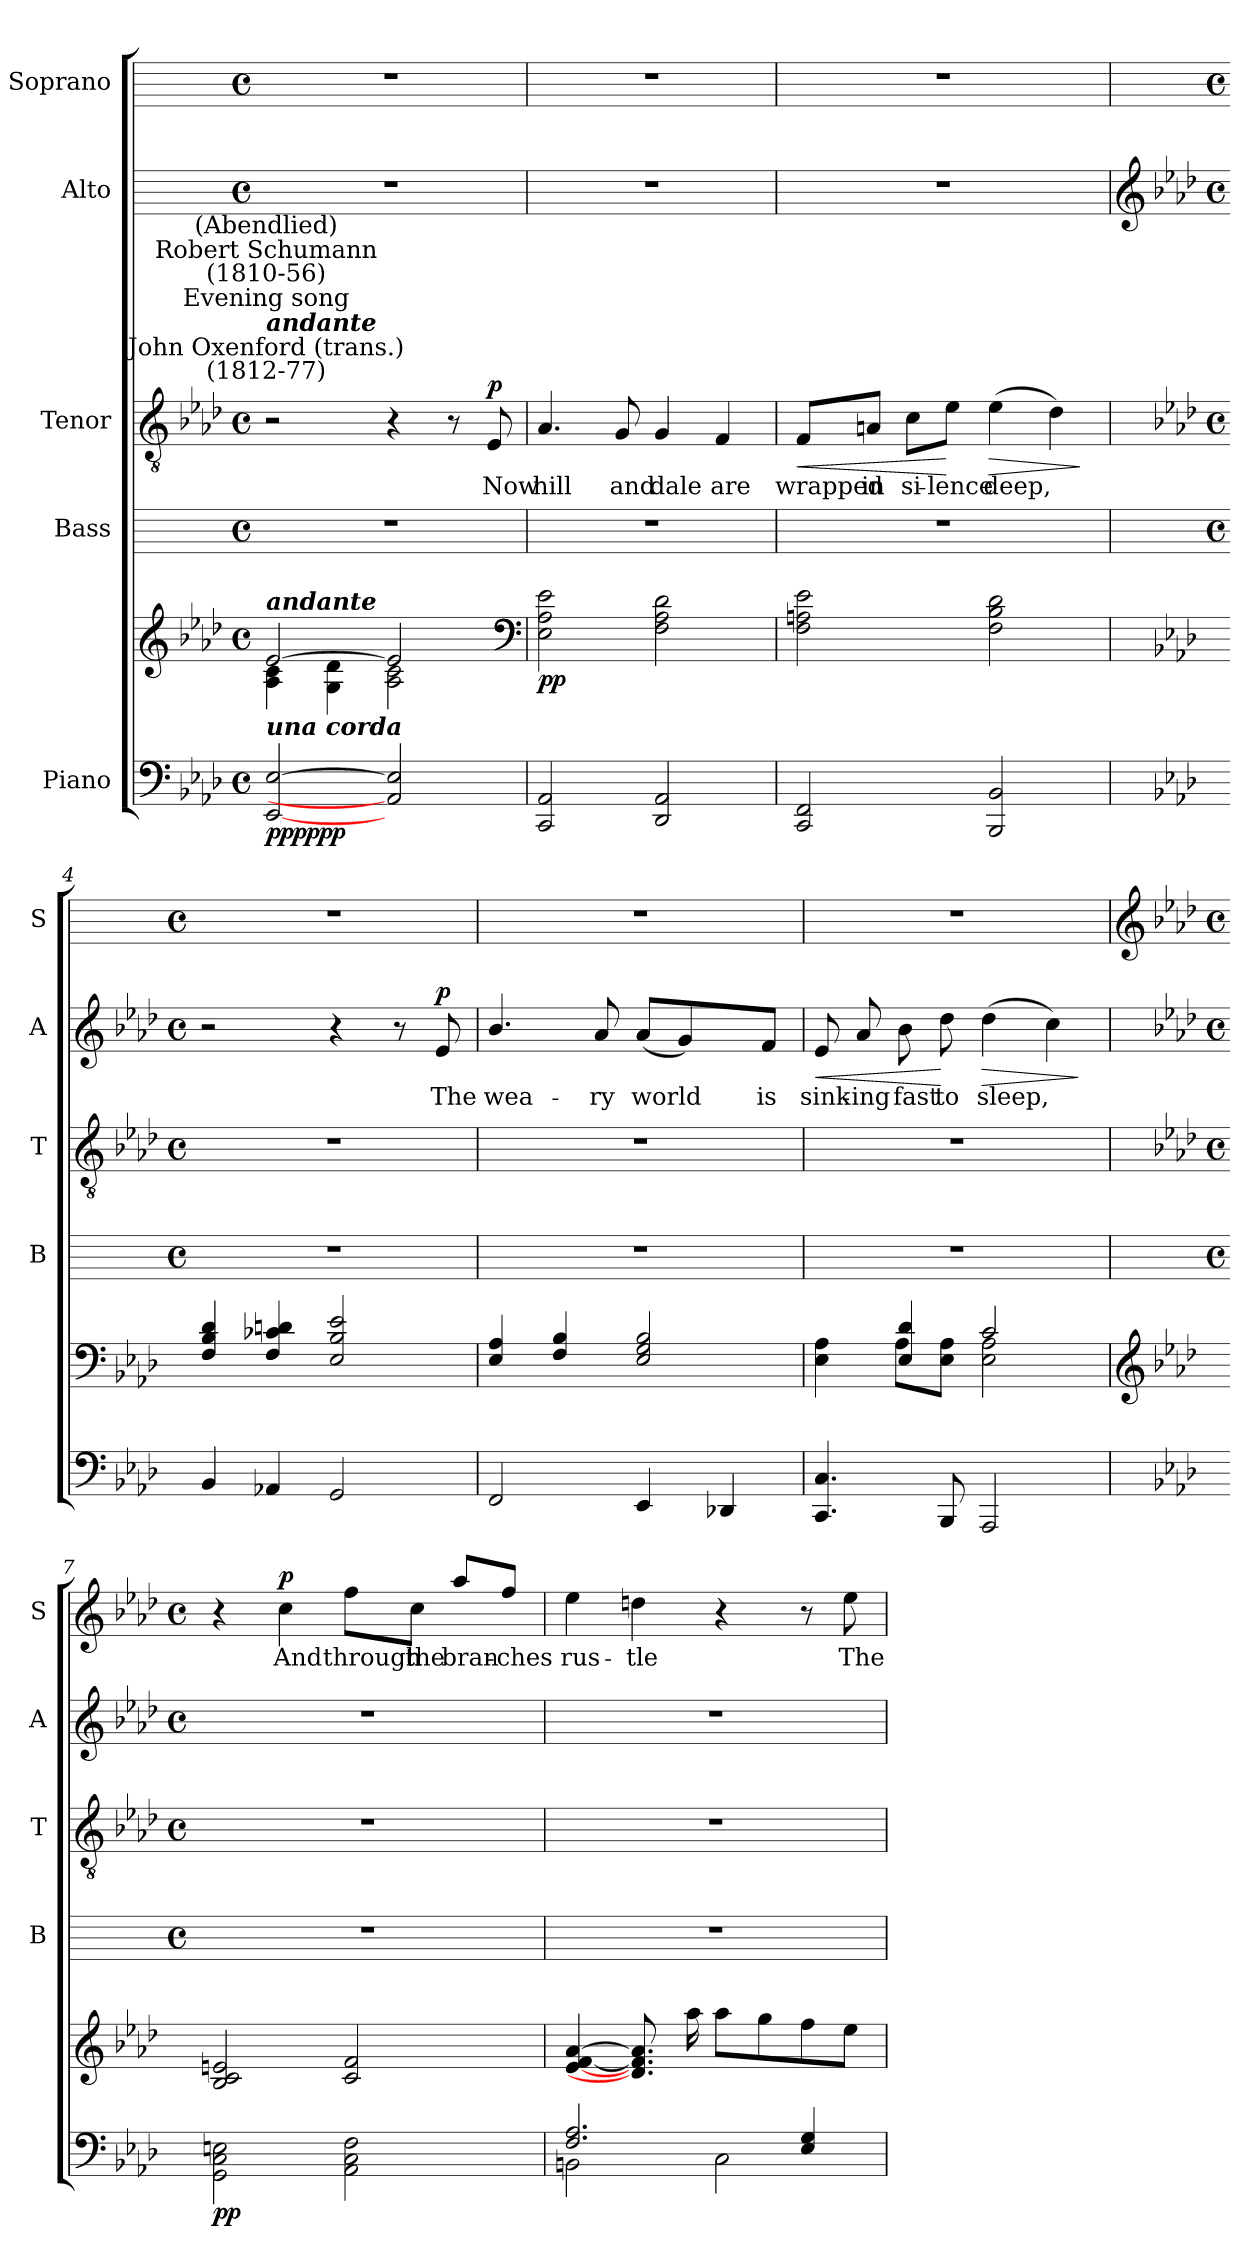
**kern	**kern	**dynam	**kern	**kern	**text	**dynam	**kern	**text	**dynam	**kern	**text	**dynam
*part5	*part5	*part5	*part4	*part3	*part3	*part3	*part2	*part2	*part2	*part1	*part1	*part1
*staff6	*staff5	*staff5/6	*staff4	*staff3	*staff3	*staff3	*staff2	*staff2	*staff2	*staff1	*staff1	*staff1
*I"Piano	*	*	*I"Bass	*I"Tenor	*	*	*I"Alto	*	*	*I"Soprano	*	*
*	*	*	*I'B	*I'T	*	*	*I'A	*	*	*I'S	*	*
*clefF4	*clefG2	*	*	*clefGv2	*	*	*	*	*	*	*	*
*k[b-e-a-d-]	*k[b-e-a-d-]	*	*	*k[b-e-a-d-]	*	*	*	*	*	*	*	*
*A-:	*A-:	*	*	*A-:	*	*	*	*	*	*	*	*
*M4/4	*M4/4	*	*M4/4	*M4/4	*	*	*M4/4	*	*	*M4/4	*	*
*met(c)	*met(c)	*	*met(c)	*met(c)	*	*	*met(c)	*	*	*met(c)	*	*
=1	=1	=1	=1	=1	=1	=1	=1	=1	=1	=1	=1	=1
*	*^	*	*	*	*	*	*	*	*	*	*	*
!	!	!	!	!	!LO:TX:a:cj:t=John Oxenford (trans.)\n(1812-77)	!	!	!	!	!	!	!	!
!	!	!	!	!	!LO:TX:a:Bi:t=andante	!	!	!	!	!	!	!	!
!	!	!	!	!	!LO:TX:a:cj:t=Evening song	!	!	!	!	!	!	!	!
!	!	!	!	!	!LO:TX:a:cj:t=Robert Schumann\n(1810-56)	!	!	!	!	!	!	!	!
!	!	!	!	!	!LO:TX:a:cj:t=(Abendlied)	!	!	!	!	!	!	!	!
!	!LO:TX:a:Bi:t=andante	!	!	!	!	!	!	!	!	!	!	!	!
!	!LO:TX:b:Bi:t=una corda	!	!	!	!	!	!	!	!	!	!	!	!
!	!	!	!LO:DY:b=2	!	!	!	!	!	!	!	!	!	!
!	!	!	!LO:DY:n=1:b	!	!	!	!	!	!	!	!	!	!
!	!	!	!LO:DY:n=2:b	!	!	!	!	!	!	!	!	!	!
[2EE-/ [2E-/	[2e-/	4A-\ 4c\	pp pp pp	1r	2r	.	.	1r	.	.	1r	.	.
.	.	4G\ 4d-\	.	.	.	.	.	.	.	.	.	.	.
2AA-/] 2E-/]	2e-/]	2A-\ 2c\	.	.	4r	.	.	.	.	.	.	.	.
.	.	.	.	.	8r	.	.	.	.	.	.	.	.
!	!	!	!	!	!	!LO:LY:b	!LO:DY:b	!	!	!	!	!	!
.	.	.	.	.	8E-	Now	p	.	.	.	.	.	.
*	*clefF4	*	*	*	*	*	*	*	*	*	*	*	*
=2	=2	=2	=2	=2	=2	=2	=2	=2	=2	=2	=2	=2	=2
!	!	!	!LO:DY:b	!	!	!LO:LY:b	!	!	!	!	!	!	!
2CC 2AA-	1ryy	2E-\ 2A-\ 2e-\	pp	1r	4.A-	hill	.	1r	.	.	1r	.	.
!	!	!	!	!	!	!LO:LY:b	!	!	!	!	!	!	!
.	.	.	.	.	8G	and	.	.	.	.	.	.	.
!	!	!	!	!	!	!LO:LY:b	!	!	!	!	!	!	!
2DD- 2AA-	.	2F\ 2A-\ 2d-\	.	.	4G	dale	.	.	.	.	.	.	.
!	!	!	!	!	!	!LO:LY:b	!	!	!	!	!	!	!
.	.	.	.	.	4F	are	.	.	.	.	.	.	.
=3	=3	=3	=3	=3	=3	=3	=3	=3	=3	=3	=3	=3	=3
!	!	!	!	!	!	!LO:LY:b	!LO:HP:b	!	!	!	!	!	!
2CC 2FF	1ryy	2F\ 2An\ 2e-\	.	1r	8F/L	wrapped	<	1r	.	.	1r	.	.
!	!	!	!	!	!	!LO:LY:b	!	!	!	!	!	!	!
.	.	.	.	.	8An/J	in	.	.	.	.	.	.	.
!	!	!	!	!	!	!LO:LY:b	!	!	!	!	!	!	!
.	.	.	.	.	8c\L	si-	.	.	.	.	.	.	.
!	!	!	!	!	!	!LO:LY:b	!	!	!	!	!	!	!
.	.	.	.	.	8e-\J	-lence	[	.	.	.	.	.	.
!	!	!	!	!	!	!LO:LY:b	!LO:HP:b	!	!	!	!	!	!
2BBB- 2BB-	.	2F\ 2B-\ 2d-\	.	.	(>4e-	deep,	>	.	.	.	.	.	.
.	.	.	.	.	4d-)	.	.	.	.	.	.	.	.
*	*v	*v	*	*	*	*	*	*	*	*	*	*	*
.	.	.	.	.	.	]	.	.	.	.	.	.
!!LO:LB:g=z
=4	=4	=4	=4	=4	=4	=4	=4	=4	=4	=4	=4	=4
*	*	*	*	*	*	*	*clefG2	*	*	*	*	*
*	*	*	*	*	*	*	*k[b-e-a-d-]	*	*	*	*	*
*	*	*	*	*	*	*	*A-:	*	*	*	*	*
*	*	*	*M4/4	*M4/4	*	*	*M4/4	*	*	*M4/4	*	*
*	*	*	*met(c)	*met(c)	*	*	*met(c)	*	*	*met(c)	*	*
*	*^	*	*	*	*	*	*	*	*	*	*	*
4BB-	4F 4B- 4d-	1ryy	.	1r	1r	.	.	2r	.	.	1r	.	.
4AA-X	4F 4c-X 4dn	.	.	.	.	.	.	.	.	.	.	.	.
2GG	2E- 2B- 2e-	.	.	.	.	.	.	4r	.	.	.	.	.
.	.	.	.	.	.	.	.	8r	.	.	.	.	.
!	!	!	!	!	!	!	!	!	!LO:LY:b	!LO:DY:b	!	!	!
.	.	.	.	.	.	.	.	8e-	The	p	.	.	.
=5	=5	=5	=5	=5	=5	=5	=5	=5	=5	=5	=5	=5	=5
!	!	!	!	!	!	!	!	!	!LO:LY:b	!	!	!	!
2FF	4E- 4A-	1ryy	.	1r	1r	.	.	4.b-/	wea-	.	1r	.	.
.	4F 4B-	.	.	.	.	.	.	.	.	.	.	.	.
!	!	!	!	!	!	!	!	!	!LO:LY:b	!	!	!	!
.	.	.	.	.	.	.	.	8a-	-ry	.	.	.	.
!	!	!	!	!	!	!	!	!	!LO:LY:b	!	!	!	!
4EE-	2E- 2G 2B-	.	.	.	.	.	.	(<8a-L	world	.	.	.	.
.	.	.	.	.	.	.	.	4g)	.	.	.	.	.
4DD-X	.	.	.	.	.	.	.	.	.	.	.	.	.
!	!	!	!	!	!	!	!	!	!LO:LY:b	!	!	!	!
.	.	.	.	.	.	.	.	8fJ	is	.	.	.	.
=6	=6	=6	=6	=6	=6	=6	=6	=6	=6	=6	=6	=6	=6
!	!	!	!	!	!	!	!	!	!LO:LY:b	!LO:HP:b	!	!	!
4.CC 4.C	4E- 4A-	4ryy	.	1r	1r	.	.	8e-	sink-	<	1r	.	.
!	!	!	!	!	!	!	!	!	!LO:LY:b	!	!	!	!
.	.	.	.	.	.	.	.	8a-	-ing	.	.	.	.
!	!	!	!	!	!	!	!	!	!LO:LY:b	!	!	!	!
.	4E-/ 4d-/	8A-\L	.	.	.	.	.	8b-	fast	.	.	.	.
!	!	!	!	!	!	!	!	!	!LO:LY:b	!	!	!	!
8BBB-	.	8E-\ 8A-\J	.	.	.	.	.	8dd-	to	[	.	.	.
!	!	!	!	!	!	!	!	!	!LO:LY:b	!LO:HP:b	!	!	!
2AAA-	2c/	2E-\ 2A-\	.	.	.	.	.	(>4dd-	sleep,	>	.	.	.
.	.	.	.	.	.	.	.	4cc)	.	.	.	.	.
*	*v	*v	*	*	*	*	*	*	*	*	*	*	*
.	.	.	.	.	.	.	.	.	]	.	.	.
!!LO:LB:g=z
=7	=7	=7	=7	=7	=7	=7	=7	=7	=7	=7	=7	=7
*	*clefG2	*	*	*	*	*	*	*	*	*clefG2	*	*
*	*	*	*	*	*	*	*	*	*	*k[b-e-a-d-]	*	*
*	*	*	*	*	*	*	*	*	*	*A-:	*	*
*	*	*	*M4/4	*M4/4	*	*	*M4/4	*	*	*M4/4	*	*
*	*	*	*met(c)	*met(c)	*	*	*met(c)	*	*	*met(c)	*	*
*^	*	*	*	*	*	*	*	*	*	*	*	*
!	!	!	!LO:DY:b=2	!	!	!	!	!	!	!	!	!	!
1ryy	2GG 2C 2En	2B- 2c 2en	pp	1r	1r	.	.	1r	.	.	4r	.	.
!	!	!	!	!	!	!	!	!	!	!	!	!LO:LY:b	!LO:DY:b
.	.	.	.	.	.	.	.	.	.	.	4cc	And	p
!	!	!	!	!	!	!	!	!	!	!	!	!LO:LY:b	!
.	2AA- 2C 2F	2c 2f	.	.	.	.	.	.	.	.	8ff\L	through	.
!	!	!	!	!	!	!	!	!	!	!	!	!LO:LY:b	!
.	.	.	.	.	.	.	.	.	.	.	8cc\J	the	.
!	!	!	!	!	!	!	!	!	!	!	!	!LO:LY:b	!
.	.	.	.	.	.	.	.	.	.	.	8aa-/L	bran-	.
!	!	!	!	!	!	!	!	!	!	!	!	!LO:LY:b	!
.	.	.	.	.	.	.	.	.	.	.	8ff/J	-ches	.
=8	=8	=8	=8	=8	=8	=8	=8	=8	=8	=8	=8	=8	=8
!	!	!	!	!	!	!	!	!	!	!	!	!LO:LY:b	!
2.F/ 2.A-/	2BBn\	[4e- [4f [4a-	.	1r	1r	.	.	1r	.	.	4ee-	rus-	.
!	!	!	!	!	!	!	!	!	!	!	!	!LO:LY:b	!
.	.	8.d] 8.f] 8.a-]	.	.	.	.	.	.	.	.	4ddn	-tle	.
.	.	16aa-	.	.	.	.	.	.	.	.	.	.	.
.	2C\	8aa-L	.	.	.	.	.	.	.	.	4r	.	.
.	.	8gg	.	.	.	.	.	.	.	.	.	.	.
4E-/ 4G/	.	8ff	.	.	.	.	.	.	.	.	8r	.	.
!	!	!	!	!	!	!	!	!	!	!	!	!LO:LY:b	!
.	.	8ee-J	.	.	.	.	.	.	.	.	8ee-	The	.
*v	*v	*	*	*	*	*	*	*	*	*	*	*	*
=	=	=	=	=	=	=	=	=	=	=	=	=
*-	*-	*-	*-	*-	*-	*-	*-	*-	*-	*-	*-	*-
